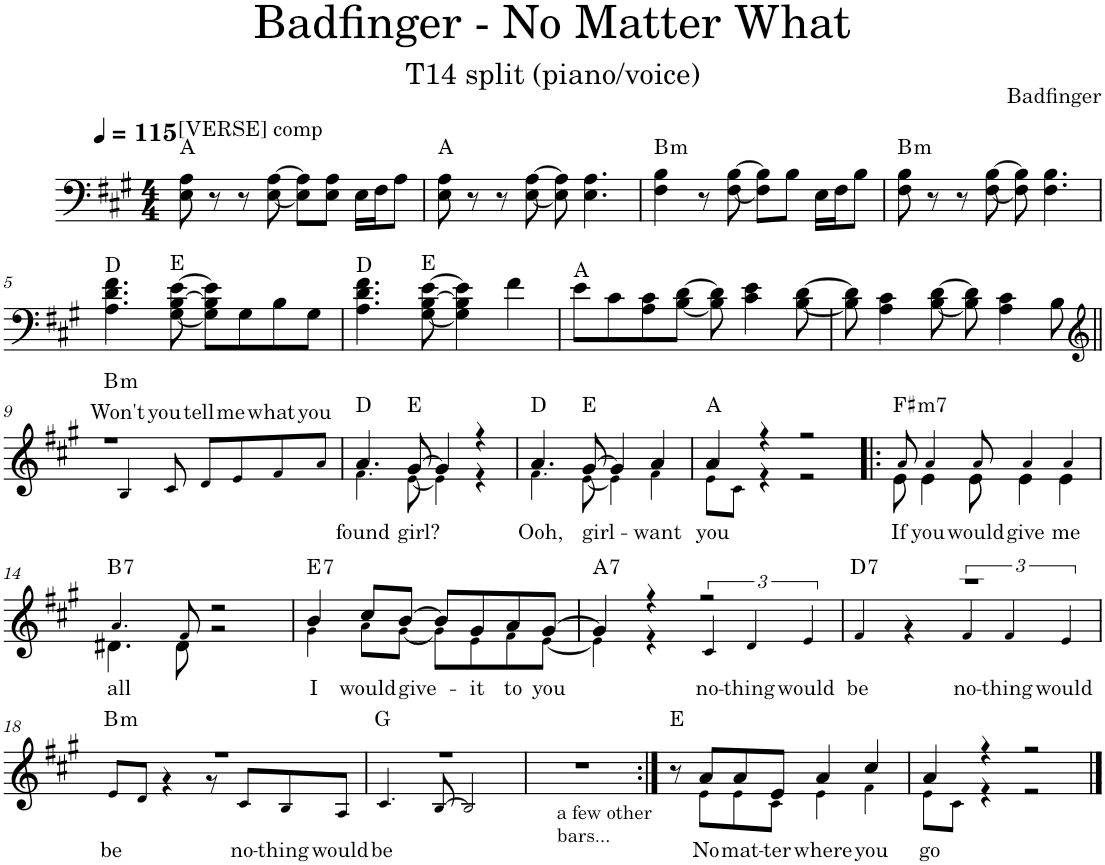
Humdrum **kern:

**kern	**text	**harte
*part1	*part1	*part1
*staff1	*staff1	*
*I"Piano	*	*
*I'Pno.	*	*
*clefF4	*	*
*k[f#c#g#]	*	*
*M4/4	*	*
*MM115	*	*
=1	=1	=1
!LO:TX:a:t=[VERSE] comp	!	!
8E\ 8A\	.	A:maj
8r	.	.
8r	.	.
[8E\ [8A\	.	.
8E\] 8A\]L	.	.
8E\ 8A\J	.	.
16E\LL	.	.
16F#\J	.	.
8A\J	.	.
=2	=2	=2
8E\ 8A\	.	A:maj
8r	.	.
8r	.	.
[8E\ [8A\	.	.
8E\] 8A\]	.	.
4.E\ 4.A\	.	.
=3	=3	=3
!	!	!LO:H:kt=m
4F#\ 4B\	.	B:min
8r	.	.
[8F#\ [8B\	.	.
8F#\] 8B\]L	.	.
8B\J	.	.
16E\LL	.	.
16F#\J	.	.
8B\J	.	.
=4	=4	=4
!	!	!LO:H:kt=m
8F#\ 8B\	.	B:min
8r	.	.
8r	.	.
[8F#\ [8B\	.	.
8F#\] 8B\]	.	.
4.F#\ 4.B\	.	.
!!LO:LB:g=z
=5	=5	=5
4.A\ 4.d\ 4.f#\	.	D:maj
[8G#\ [8B\ [8e\	.	E:maj
8G#\] 8B\] 8e\]L	.	.
8G#\	.	.
8B\	.	.
8G#\J	.	.
=6	=6	=6
4.A\ 4.d\ 4.f#\	.	D:maj
[8G#\ [8B\ [8e\	.	E:maj
4G#\] 4B\] 4e\]	.	.
4f#\	.	.
=7	=7	=7
8e\L	.	A:maj
8c#\	.	.
8A\ 8c#\	.	.
[8B\ [8d\J	.	.
8B\] 8d\]	.	.
4c#\ 4e\	.	.
[8B\ [8d\	.	.
=8	=8	=8
8B\] 8d\]	.	.
4A\ 4c#\	.	.
[8B\ [8d\	.	.
8B\] 8d\]	.	.
4A\ 4c#\	.	.
8B\	.	.
!!LO:LB:g=z
=9||	=9||	=9||
*clefG2	*	*
*^	*	*
!	!	!	!LO:H:kt=m
1r	8ryy	.	B:min
!	!	!LO:LY:a	!
.	4B!/	Won't	.
!	!	!LO:LY:a	!
.	8c#!/	you	.
!	!	!LO:LY:a	!
.	8d!/L	tell	.
!	!	!LO:LY:a	!
.	8e!/	me	.
!	!	!LO:LY:a	!
.	8f#!/	what	.
!	!	!LO:LY:a	!
.	8a!/J	you	.
=10	=10	=10	=10
!	!	!LO:LY:b	!
4.a/	4.f#!\	found	D:maj
!	!	!LO:LY:b	!
[8g#/	[8e!\	girl?	E:maj
4g#/]	4e!\]	.	.
4r	4r	.	.
=11	=11	=11	=11
!	!	!LO:LY:b	!
4.a/	4.f#!\	Ooh,	D:maj
!	!	!LO:LY:b	!
[8g#/	[8e!\	girl-	E:maj
4g#/]	4e!\]	.	.
!	!	!LO:LY:b	!
4a/	4f#!\	-want	.
=12	=12	=12	=12
!	!	!LO:LY:b	!
4a/	8e!\L	you	A:maj
.	8c#!\J	.	.
4r	4r	.	.
2r	2r	.	.
=13!|:	=13!|:	=13!|:	=13!|:
!	!	!LO:LY:b	!LO:H:kt=m7
8a!/	8e\	If	F#:min7
!	!	!LO:LY:b	!
4a!/	4e\	you	.
!	!	!LO:LY:b	!
8a!/	8e\	would	.
!	!	!LO:LY:b	!
4a!/	4e\	give	.
!	!	!LO:LY:b	!
4a!/	4e\	me	.
!!LO:LB:g=z	!!
=14	=14	=14	=14
!	!	!LO:LY:b	!LO:H:kt=7
4.a!/	4.d#X\	all-	B:7
8f#!/	8d#\	.	.
2r	2r	.	.
=15	=15	=15	=15
!	!	!LO:LY:b	!LO:H:kt=7
4b/	4g#!\	-I	E:7
!	!	!LO:LY:b	!
8cc#/L	8a!\L	would	.
!	!	!LO:LY:b	!
[8b/J	[8g#!\J	give-	.
8b/L]	8g#!\L]	.	.
!	!	!LO:LY:b	!
8g#/	8e!\	-it	.
!	!	!LO:LY:b	!
8a/	8f#!\	to	.
!	!	!LO:LY:b	!
[8g#/J	[8e!\J	you	.
=16	=16	=16	=16
!	!	!	!LO:H:kt=7
4g#/]	4e!\]	.	A:7
4r	4r	.	.
!	!	!LO:LY:b	!
2r	6c#!/	no-	.
!	!	!LO:LY:b	!
.	6d!/	-thing	.
!	!	!LO:LY:b	!
.	6e!/	would	.
=17	=17	=17	=17
!	!	!LO:LY:b	!LO:H:kt=7
1r	4f#!/	be	D:7
.	4r	.	.
!	!	!LO:LY:b	!
.	6f#!/	no-	.
!	!	!LO:LY:b	!
.	6f#!/	-thing	.
!	!	!LO:LY:b	!
.	6e!/	would	.
!!LO:LB:g=z	!!
=18	=18	=18	=18
!	!	!LO:LY:b	!LO:H:kt=m
1r	8e!/L	be	B:min
.	8d!/J	.	.
.	4r	.	.
.	8r	.	.
!	!	!LO:LY:b	!
.	8c#!/L	no-	.
!	!	!LO:LY:b	!
.	8B!/	-thing	.
!	!	!LO:LY:b	!
.	8A!/J	would	.
=19	=19	=19	=19
!	!	!LO:LY:b	!
1r	4.c#!/	be	G:maj
.	[8B!/	.	.
.	2B!/]	.	.
=20	=20	=20	=20
!LO:TX:b:t=a few other	!	!	!
!LO:TX:b:t=bars...	!	!	!
*v	*v	*	*
1r	.	.
=21:|!	=21:|!	=21:|!
*^	*	*
8r	8ryy	.	E:maj
!	!	!LO:LY:b	!
8a/L	8e!\L	No	.
!	!	!LO:LY:b	!
8a/	8e!\	mat-	.
!	!	!LO:LY:b	!
8e/J	8c#!\J	-ter	.
!	!	!LO:LY:b	!
4a/	4e!\	where	.
!	!	!LO:LY:b	!
4cc#/	4f#!\	you	.
=22	=22	=22	=22
!	!	!LO:LY:b	!
4a/	8e!\L	go	.
.	8c#!\J	.	.
4r	4r	.	.
2r	2r	.	.
*v	*v	*	*
==	==	==
*-	*-	*-
